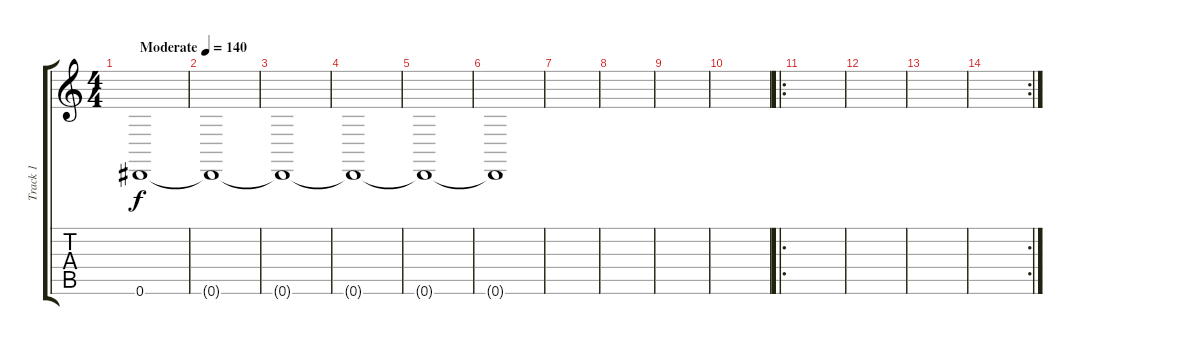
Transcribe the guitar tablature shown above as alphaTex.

\track ("Track 1" "Track 1") {instrument stringensemble1}
\staff {score tabs}
\tuning (Eb4 Bb3 Gb3 Db3 Ab2 Eb2) {hide}
\ts (4 4)
\tempo (140 "Moderate")
\clef g2
\ks c
0.6.1{dy f instrument stringensemble1} |
0.6{t}.1 |
0.6{t}.1 |
0.6{t}.1 |
0.6{t}.1 |
0.6{t}.1 |
|
|
|
|
\ro
|
|
|
\rc 2
